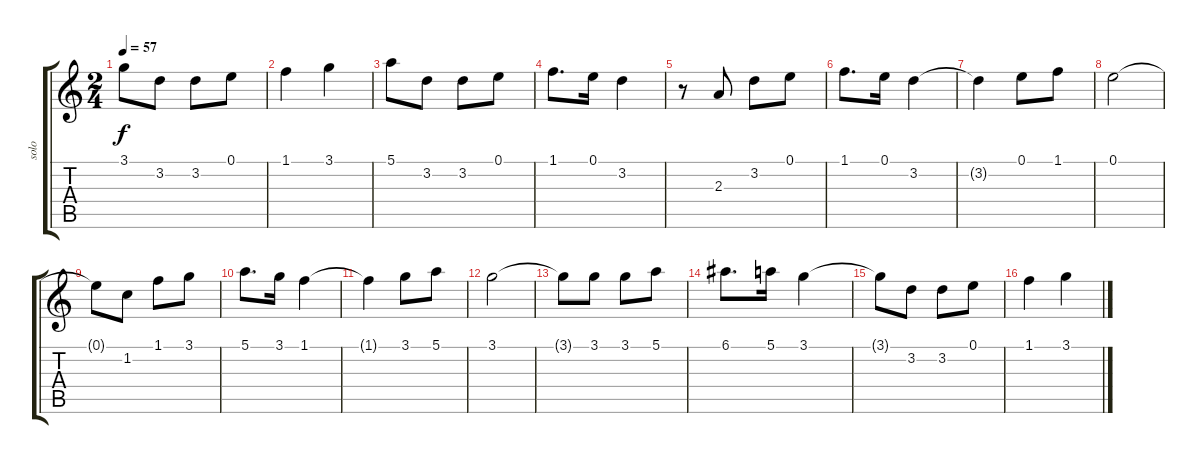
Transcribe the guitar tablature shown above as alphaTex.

\track ("solo" "solo") {instrument acousticguitarnylon}
\staff {score tabs}
\tuning (E4 B3 G3 D3 A2 E2) {hide}
\ts (2 4)
\tempo 57
\clef g2
\ks c
3.1{t}.8{dy f} 3.2.8 3.2.8 0.1.8 |
1.1.4 3.1.4 |
5.1.8 3.2.8 3.2.8 0.1.8 |
1.1.8{d} 0.1.16 3.2.4 |
r.8 2.3.8{volume 16} 3.2.8 0.1.8 |
1.1.8{d volume 15} 0.1.16 3.2.4 |
3.2{t}.4 0.1.8 1.1.8 |
0.1.2 |
0.1{t}.8 1.2.8 1.1.8 3.1.8 |
5.1.8{d} 3.1.16 1.1.4 |
1.1{t}.4 3.1.8 5.1.8 |
3.1.2 |
3.1{t}.8 3.1.8 3.1.8 5.1.8 |
6.1.8{d} 5.1.16 3.1.4 |
3.1{t}.8 3.2.8 3.2.8 0.1.8 |
1.1.4 3.1.4
